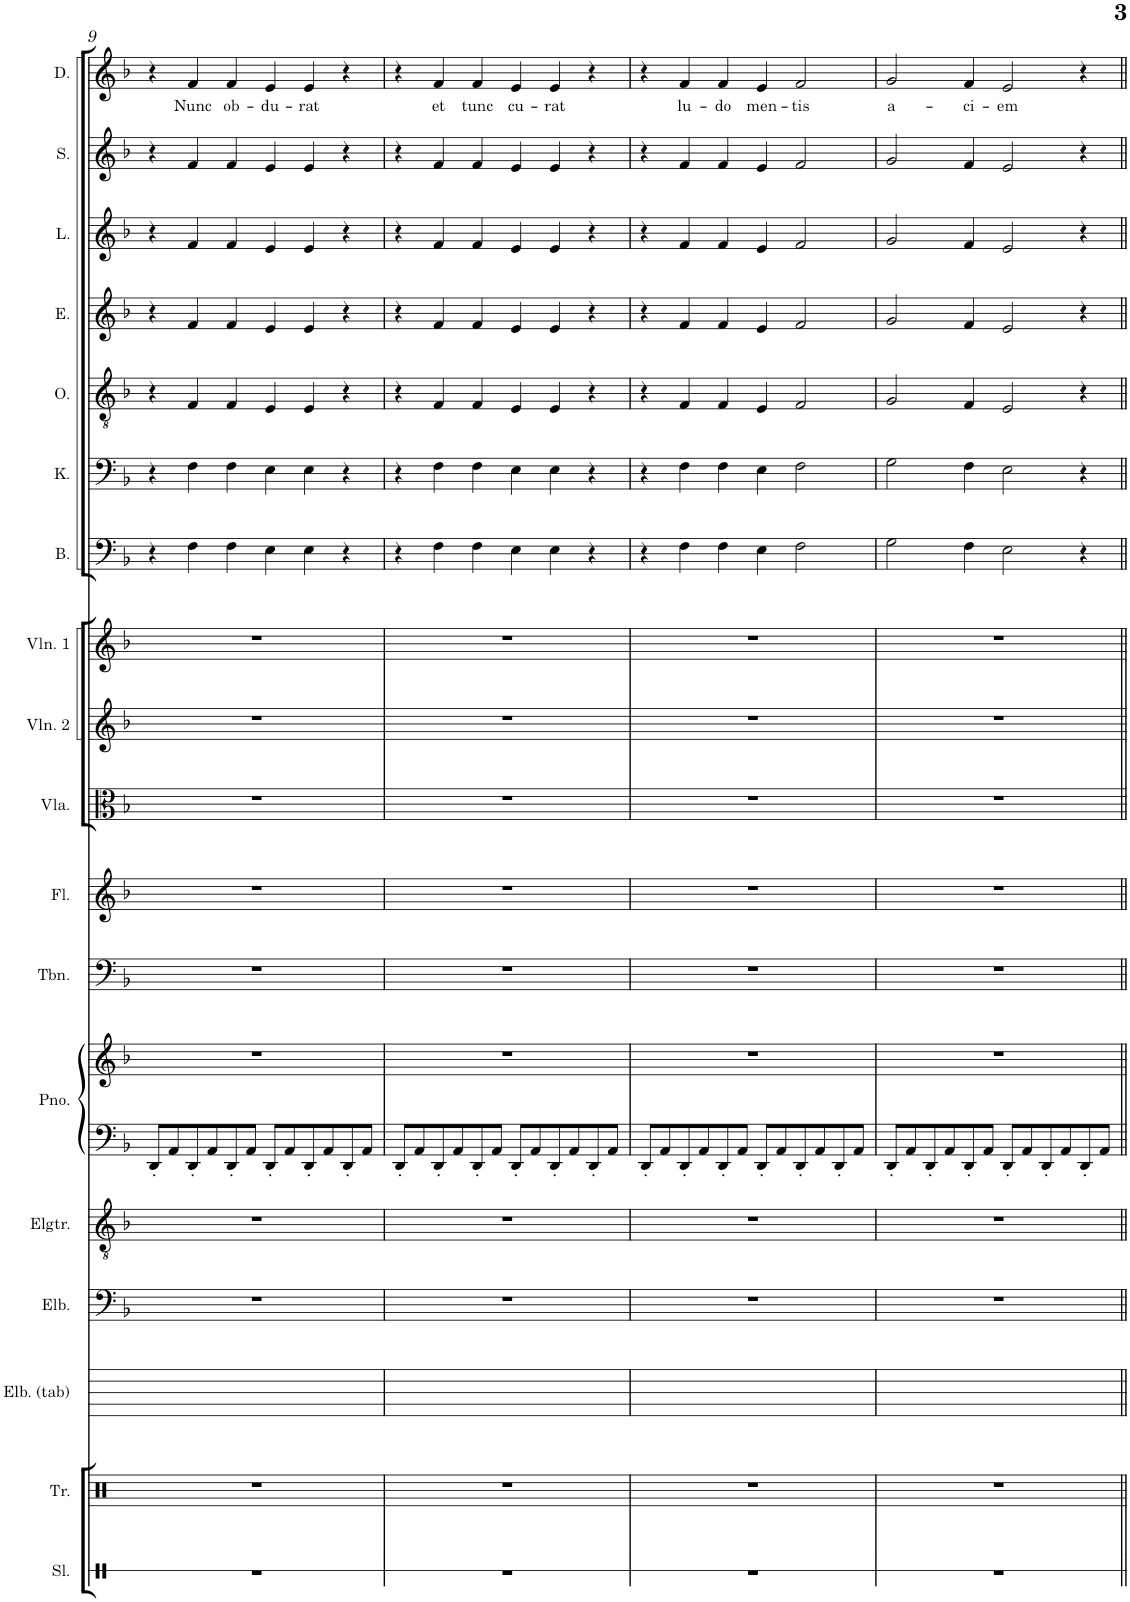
**kern	**kern	**kern	**kern	**kern	**kern	**kern	**kern	**kern	**kern	**kern	**kern	**kern	**kern	**kern	**kern	**kern	**kern	**kern	**text
*part18	*part17	*part16	*part15	*part14	*part13	*part13	*part12	*part11	*part10	*part9	*part8	*part7	*part6	*part5	*part4	*part3	*part2	*part1	*part1
*staff19	*staff18	*staff17	*staff16	*staff15	*staff14	*staff13	*staff12	*staff11	*staff10	*staff9	*staff8	*staff7	*staff6	*staff5	*staff4	*staff3	*staff2	*staff1	*staff1
*I"Slagverk	*I"Trumset	*I"Elbas (tab)	*I"Elbas	*I"Elgitarr	*I"Piano	*	*I"Trombon	*I"Tvärflöjt	*I"Viola	*I"Violin 2	*I"Violin 1	*I"Bacon	*I"Kat	*I"Orwen	*I"Elisabet	*I"Libby	*I"Shakespeare	*I"Drake	*
*I'Sl.	*I'Tr.	*I'Elb. (tab)	*I'Elb.	*I'Elgtr.	*I'Pno.	*	*I'Tbn.	*	*I'Vla.	*I'Vln. 2	*I'Vln. 1	*I'B.	*I'K.	*I'O.	*I'E.	*I'L.	*I'S.	*I'D.	*
!!LO:PB:g=z
*clefX	*clefX	*	*clefF4	*clefGv2	*clefF4	*clefG2	*clefF4	*clefG2	*clefC3	*clefG2	*clefG2	*clefF4	*clefF4	*clefGv2	*clefG2	*clefG2	*clefG2	*clefG2	*
*	*	*Trd7c12	*Trd7c12	*	*	*	*	*	*	*	*	*	*	*	*	*	*	*	*
*k[]	*k[]	*k[b-]	*k[b-]	*k[b-]	*k[b-]	*k[b-]	*k[b-]	*k[b-]	*k[b-]	*k[b-]	*k[b-]	*k[b-]	*k[b-]	*k[b-]	*k[b-]	*k[b-]	*k[b-]	*k[b-]	*
*M6/4	*M6/4	*M6/4	*M6/4	*M6/4	*M6/4	*M6/4	*M6/4	*M6/4	*M6/4	*M6/4	*M6/4	*M6/4	*M6/4	*M6/4	*M6/4	*M6/4	*M6/4	*M6/4	*
=9	=9	=9	=9	=9	=9	=9	=9	=9	=9	=9	=9	=9	=9	=9	=9	=9	=9	=9	=9
1.r	1.r	1.r	1.r	1.r	8DD'/L	1.r	1.r	1.r	1.r	1.r	1.r	4r	4r	4r	4r	4r	4r	4r	.
.	.	.	.	.	8AA/	.	.	.	.	.	.	.	.	.	.	.	.	.	.
!	!	!	!	!	!	!	!	!	!	!	!	!	!	!	!	!	!	!	!LO:LY:b
.	.	.	.	.	8DD'/	.	.	.	.	.	.	4F\	4F\	4F/	4f/	4f/	4f/	4f/	Nunc
.	.	.	.	.	8AA/	.	.	.	.	.	.	.	.	.	.	.	.	.	.
!	!	!	!	!	!	!	!	!	!	!	!	!	!	!	!	!	!	!	!LO:LY:b
.	.	.	.	.	8DD'/	.	.	.	.	.	.	4F\	4F\	4F/	4f/	4f/	4f/	4f/	ob-
.	.	.	.	.	8AA/J	.	.	.	.	.	.	.	.	.	.	.	.	.	.
!	!	!	!	!	!	!	!	!	!	!	!	!	!	!	!	!	!	!	!LO:LY:b
.	.	.	.	.	8DD'/L	.	.	.	.	.	.	4E\	4E\	4E/	4e/	4e/	4e/	4e/	-du-
.	.	.	.	.	8AA/	.	.	.	.	.	.	.	.	.	.	.	.	.	.
!	!	!	!	!	!	!	!	!	!	!	!	!	!	!	!	!	!	!	!LO:LY:b
.	.	.	.	.	8DD'/	.	.	.	.	.	.	4E\	4E\	4E/	4e/	4e/	4e/	4e/	-rat
.	.	.	.	.	8AA/	.	.	.	.	.	.	.	.	.	.	.	.	.	.
.	.	.	.	.	8DD'/	.	.	.	.	.	.	4r	4r	4r	4r	4r	4r	4r	.
.	.	.	.	.	8AA/J	.	.	.	.	.	.	.	.	.	.	.	.	.	.
=10	=10	=10	=10	=10	=10	=10	=10	=10	=10	=10	=10	=10	=10	=10	=10	=10	=10	=10	=10
1.r	1.r	1.r	1.r	1.r	8DD'/L	1.r	1.r	1.r	1.r	1.r	1.r	4r	4r	4r	4r	4r	4r	4r	.
.	.	.	.	.	8AA/	.	.	.	.	.	.	.	.	.	.	.	.	.	.
!	!	!	!	!	!	!	!	!	!	!	!	!	!	!	!	!	!	!	!LO:LY:b
.	.	.	.	.	8DD'/	.	.	.	.	.	.	4F\	4F\	4F/	4f/	4f/	4f/	4f/	et
.	.	.	.	.	8AA/	.	.	.	.	.	.	.	.	.	.	.	.	.	.
!	!	!	!	!	!	!	!	!	!	!	!	!	!	!	!	!	!	!	!LO:LY:b
.	.	.	.	.	8DD'/	.	.	.	.	.	.	4F\	4F\	4F/	4f/	4f/	4f/	4f/	tunc
.	.	.	.	.	8AA/J	.	.	.	.	.	.	.	.	.	.	.	.	.	.
!	!	!	!	!	!	!	!	!	!	!	!	!	!	!	!	!	!	!	!LO:LY:b
.	.	.	.	.	8DD'/L	.	.	.	.	.	.	4E\	4E\	4E/	4e/	4e/	4e/	4e/	cu-
.	.	.	.	.	8AA/	.	.	.	.	.	.	.	.	.	.	.	.	.	.
!	!	!	!	!	!	!	!	!	!	!	!	!	!	!	!	!	!	!	!LO:LY:b
.	.	.	.	.	8DD'/	.	.	.	.	.	.	4E\	4E\	4E/	4e/	4e/	4e/	4e/	-rat
.	.	.	.	.	8AA/	.	.	.	.	.	.	.	.	.	.	.	.	.	.
.	.	.	.	.	8DD'/	.	.	.	.	.	.	4r	4r	4r	4r	4r	4r	4r	.
.	.	.	.	.	8AA/J	.	.	.	.	.	.	.	.	.	.	.	.	.	.
=11	=11	=11	=11	=11	=11	=11	=11	=11	=11	=11	=11	=11	=11	=11	=11	=11	=11	=11	=11
1.r	1.r	1.r	1.r	1.r	8DD'/L	1.r	1.r	1.r	1.r	1.r	1.r	4r	4r	4r	4r	4r	4r	4r	.
.	.	.	.	.	8AA/	.	.	.	.	.	.	.	.	.	.	.	.	.	.
!	!	!	!	!	!	!	!	!	!	!	!	!	!	!	!	!	!	!	!LO:LY:b
.	.	.	.	.	8DD'/	.	.	.	.	.	.	4F\	4F\	4F/	4f/	4f/	4f/	4f/	lu-
.	.	.	.	.	8AA/	.	.	.	.	.	.	.	.	.	.	.	.	.	.
!	!	!	!	!	!	!	!	!	!	!	!	!	!	!	!	!	!	!	!LO:LY:b
.	.	.	.	.	8DD'/	.	.	.	.	.	.	4F\	4F\	4F/	4f/	4f/	4f/	4f/	-do
.	.	.	.	.	8AA/J	.	.	.	.	.	.	.	.	.	.	.	.	.	.
!	!	!	!	!	!	!	!	!	!	!	!	!	!	!	!	!	!	!	!LO:LY:b
.	.	.	.	.	8DD'/L	.	.	.	.	.	.	4E\	4E\	4E/	4e/	4e/	4e/	4e/	men-
.	.	.	.	.	8AA/	.	.	.	.	.	.	.	.	.	.	.	.	.	.
!	!	!	!	!	!	!	!	!	!	!	!	!	!	!	!	!	!	!	!LO:LY:b
.	.	.	.	.	8DD'/	.	.	.	.	.	.	2F\	2F\	2F/	2f/	2f/	2f/	2f/	-tis
.	.	.	.	.	8AA/	.	.	.	.	.	.	.	.	.	.	.	.	.	.
.	.	.	.	.	8DD'/	.	.	.	.	.	.	.	.	.	.	.	.	.	.
.	.	.	.	.	8AA/J	.	.	.	.	.	.	.	.	.	.	.	.	.	.
=12	=12	=12	=12	=12	=12	=12	=12	=12	=12	=12	=12	=12	=12	=12	=12	=12	=12	=12	=12
!	!	!	!	!	!	!	!	!	!	!	!	!	!	!	!	!	!	!	!LO:LY:b
1.r	1.r	1.r	1.r	1.r	8DD'/L	1.r	1.r	1.r	1.r	1.r	1.r	2G\	2G\	2G/	2g/	2g/	2g/	2g/	a-
.	.	.	.	.	8AA/	.	.	.	.	.	.	.	.	.	.	.	.	.	.
.	.	.	.	.	8DD'/	.	.	.	.	.	.	.	.	.	.	.	.	.	.
.	.	.	.	.	8AA/	.	.	.	.	.	.	.	.	.	.	.	.	.	.
!	!	!	!	!	!	!	!	!	!	!	!	!	!	!	!	!	!	!	!LO:LY:b
.	.	.	.	.	8DD'/	.	.	.	.	.	.	4F\	4F\	4F/	4f/	4f/	4f/	4f/	-ci-
.	.	.	.	.	8AA/J	.	.	.	.	.	.	.	.	.	.	.	.	.	.
!	!	!	!	!	!	!	!	!	!	!	!	!	!	!	!	!	!	!	!LO:LY:b
.	.	.	.	.	8DD'/L	.	.	.	.	.	.	2E\	2E\	2E/	2e/	2e/	2e/	2e/	-em
.	.	.	.	.	8AA/	.	.	.	.	.	.	.	.	.	.	.	.	.	.
.	.	.	.	.	8DD'/	.	.	.	.	.	.	.	.	.	.	.	.	.	.
.	.	.	.	.	8AA/	.	.	.	.	.	.	.	.	.	.	.	.	.	.
.	.	.	.	.	8DD'/	.	.	.	.	.	.	4r	4r	4r	4r	4r	4r	4r	.
.	.	.	.	.	8AA/J	.	.	.	.	.	.	.	.	.	.	.	.	.	.
=||	=||	=||	=||	=||	=||	=||	=||	=||	=||	=||	=||	=||	=||	=||	=||	=||	=||	=||	=||
*-	*-	*-	*-	*-	*-	*-	*-	*-	*-	*-	*-	*-	*-	*-	*-	*-	*-	*-	*-
